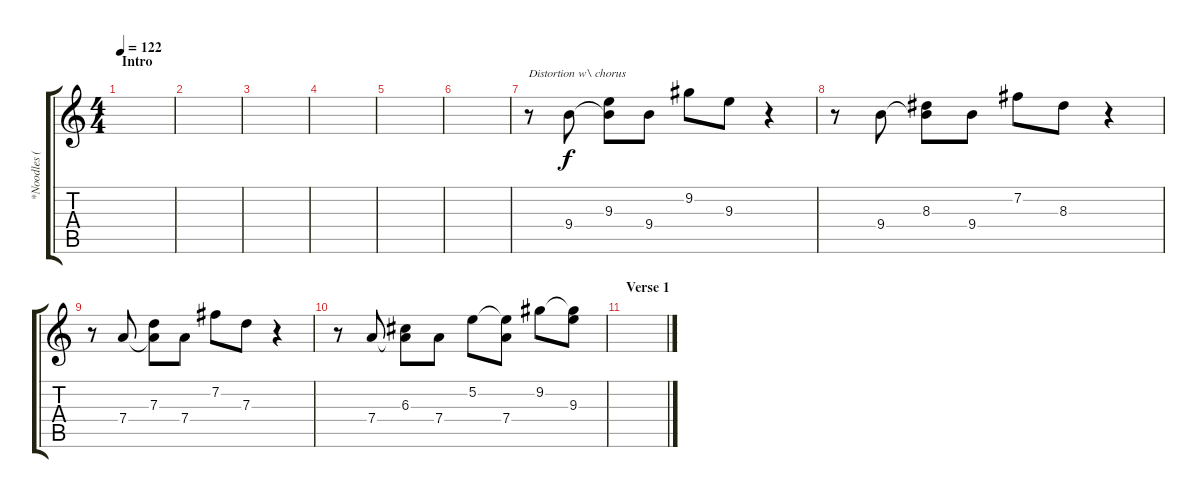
\track ("*Noodles (Second guitar)" "*Noodles (") {instrument overdrivenguitar}
\staff {score tabs}
\tuning (E4 B3 G3 D3 A2 E2) {hide}
\ts (4 4)
\section ("" "Intro")
\tempo 122
\clef g2
\ks c
|
|
|
|
|
|
r.8{txt "Distortion w\\ chorus"} 9.4.8 (9.3 9.4{t}).8 9.4.8 9.2.8 9.3.8 r.4 |
r.8 9.4.8 (8.3 9.4{t}).8 9.4.8 7.2.8 8.3.8 r.4 |
r.8 7.4.8 (7.3 7.4{t}).8 7.4.8 7.2.8 7.3.8 r.4 |
r.8 7.4.8 (6.3 7.4{t}).8 7.4.8 5.2.8 (5.2{t} 7.4).8 9.2.8 (9.2{t} 9.3).8 |
\section ("" "Verse 1")
